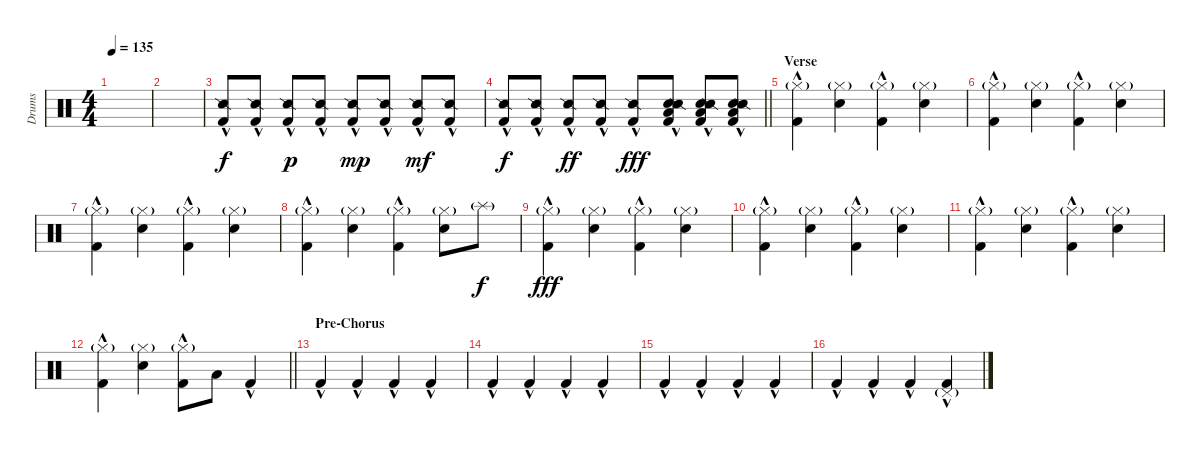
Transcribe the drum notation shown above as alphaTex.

\track ("Drums" "Drums") {instrument percussion}
\staff {score}
\articulation defaults
\ts (4 4)
\tempo 135
\clef neutral
\ks c
|
|
("Kick (hit) 2"{hac} "Snare (side stick) 2").8 ("Kick (hit) 2"{hac} "Snare (side stick) 2").8 ("Kick (hit) 2"{hac} "Snare (side stick) 2").8{dy p} ("Kick (hit) 2"{hac} "Snare (side stick) 2").8 ("Kick (hit) 2"{hac} "Snare (side stick) 2").8{dy mp} ("Kick (hit) 2"{hac} "Snare (side stick) 2").8 ("Kick (hit) 2"{hac} "Snare (side stick) 2").8{dy mf} ("Kick (hit) 2"{hac} "Snare (side stick) 2").8 |
\barLineRight lightlight
("Kick (hit) 2"{hac} "Snare (side stick) 2").8{dy f} ("Kick (hit) 2"{hac} "Snare (side stick) 2").8 ("Kick (hit) 2"{hac} "Snare (side stick) 2").8{dy ff} ("Kick (hit) 2"{hac} "Snare (side stick) 2").8 ("Kick (hit) 2"{hac} "Snare (side stick) 2").8{dy fff} ("Kick (hit) 2"{hac} "Electric Snare (hit)" "Low Floor Tom (hit)" "Snare (side stick) 2").8 ("Kick (hit) 2"{hac} "Electric Snare (hit)" "Low Floor Tom (hit)" "Snare (side stick) 2").8 ("Kick (hit) 2"{hac} "Electric Snare (hit)" "Low Floor Tom (hit)" "Snare (side stick) 2").8 |
\section ("" "Verse")
("Kick (hit) 2"{hac} "Hi-Hat (closed)"{g}).4 ("Electric Snare (hit)" "Hi-Hat (closed)"{g}).4 ("Kick (hit) 2"{hac} "Hi-Hat (closed)"{g}).4 ("Electric Snare (hit)" "Hi-Hat (closed)"{g}).4 |
("Kick (hit) 2"{hac} "Hi-Hat (closed)"{g}).4 ("Electric Snare (hit)" "Hi-Hat (closed)"{g}).4 ("Kick (hit) 2"{hac} "Hi-Hat (closed)"{g}).4 ("Electric Snare (hit)" "Hi-Hat (closed)"{g}).4 |
("Kick (hit) 2"{hac} "Hi-Hat (closed)"{g}).4 ("Electric Snare (hit)" "Hi-Hat (closed)"{g}).4 ("Kick (hit) 2"{hac} "Hi-Hat (closed)"{g}).4 ("Electric Snare (hit)" "Hi-Hat (closed)"{g}).4 |
("Kick (hit) 2"{hac} "Hi-Hat (closed)"{g}).4 ("Electric Snare (hit)" "Hi-Hat (closed)"{g}).4 ("Kick (hit) 2"{hac} "Hi-Hat (closed)"{g}).4 ("Electric Snare (hit)" "Hi-Hat (closed)"{g}).8 "Splash (hit)"{g}.8{dy f} |
("Kick (hit) 2"{hac} "Hi-Hat (closed)"{g}).4{dy fff} ("Electric Snare (hit)" "Hi-Hat (closed)"{g}).4 ("Kick (hit) 2"{hac} "Hi-Hat (closed)"{g}).4 ("Electric Snare (hit)" "Hi-Hat (closed)"{g}).4 |
("Kick (hit) 2"{hac} "Hi-Hat (closed)"{g}).4 ("Electric Snare (hit)" "Hi-Hat (closed)"{g}).4 ("Kick (hit) 2"{hac} "Hi-Hat (closed)"{g}).4 ("Electric Snare (hit)" "Hi-Hat (closed)"{g}).4 |
("Kick (hit) 2"{hac} "Hi-Hat (closed)"{g}).4 ("Electric Snare (hit)" "Hi-Hat (closed)"{g}).4 ("Kick (hit) 2"{hac} "Hi-Hat (closed)"{g}).4 ("Electric Snare (hit)" "Hi-Hat (closed)"{g}).4 |
\barLineRight lightlight
("Kick (hit) 2"{hac} "Hi-Hat (closed)"{g}).4 ("Electric Snare (hit)" "Hi-Hat (closed)"{g}).4 ("Kick (hit) 2"{hac} "Hi-Hat (closed)"{g}).8 "Low Floor Tom (hit)".8 "Kick (hit) 2"{hac}.4 |
\section ("" "Pre-Chorus")
"Kick (hit) 2"{hac}.4 "Kick (hit) 2"{hac}.4 "Kick (hit) 2"{hac}.4 "Kick (hit) 2"{hac}.4 |
"Kick (hit) 2"{hac}.4 "Kick (hit) 2"{hac}.4 "Kick (hit) 2"{hac}.4 "Kick (hit) 2"{hac}.4 |
"Kick (hit) 2"{hac}.4 "Kick (hit) 2"{hac}.4 "Kick (hit) 2"{hac}.4 "Kick (hit) 2"{hac}.4 |
"Kick (hit) 2"{hac}.4 "Kick (hit) 2"{hac}.4 "Kick (hit) 2"{hac}.4 ("Kick (hit) 2"{hac} "Pedal Hi-Hat (hit)"{g}).4
